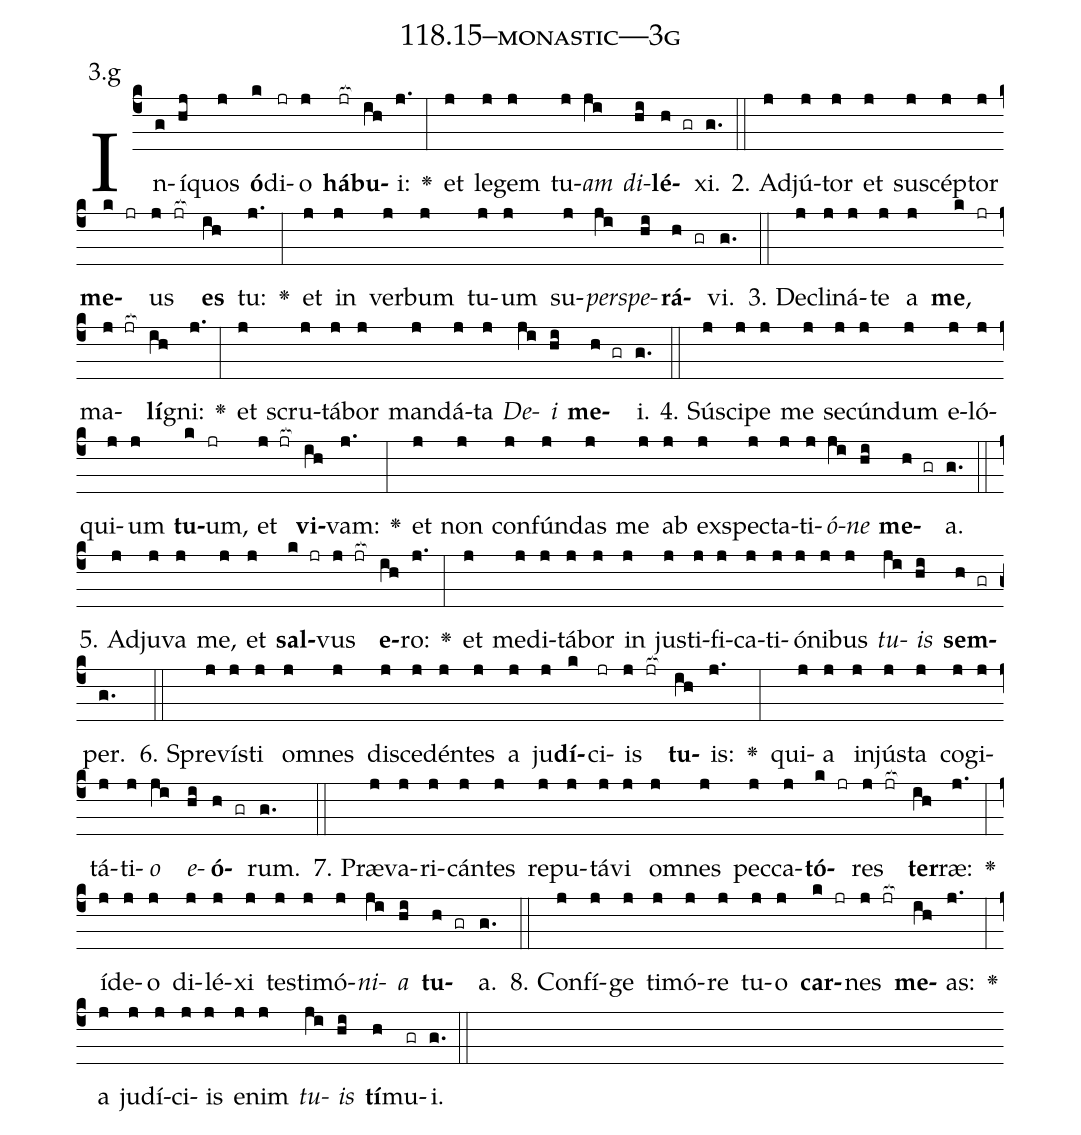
name: 118.15--monastic---3g;
annotation: 3.g;
%%
(c4)In(g)í(hj)quos(j) <b>ó</b>(k)di(jr)o(j) <b>há</b>(jr[ocb:1{])<b>bu</b>(ih[ocb:0}])i:(j.) <v>\greheightstar</v>(:) et(j) le(j)gem(j) tu(j)<i>am</i>(ji) <i>di</i>(hi)<b>lé</b>(h gr)xi.(g.) (::)
2. Ad(j)jú(j)tor(j) et(j) su(j)scép(j)tor(j) <b>me</b>(k jr)us(j jr[ocb:1{]) <b>es</b>(ih[ocb:0}]) tu:(j.) <v>\greheightstar</v>(:) et(j) in(j) ver(j)bum(j) tu(j)um(j) su(j)<i>per</i>(ji)<i>spe</i>(hi)<b>rá</b>(h gr)vi.(g.) (::)
3. De(j)cli(j)ná(j)te(j) a(j) <b>me</b>,(k jr) ma(j jr[ocb:1{])<b>lí</b>(ih[ocb:0}])gni:(j.) <v>\greheightstar</v>(:) et(j) scru(j)tá(j)bor(j) man(j)dá(j)ta(j) <i>De</i>(ji)<i>i</i>(hi) <b>me</b>(h gr)i.(g.) (::)
4. Sú(j)sci(j)pe(j) me(j) se(j)cún(j)dum(j) e(j)ló(j)qui(j)um(j) <b>tu</b>(k)um,(jr) et(j jr[ocb:1{]) <b>vi</b>(ih[ocb:0}])vam:(j.) <v>\greheightstar</v>(:) et(j) non(j) con(j)fún(j)das(j) me(j) ab(j) ex(j)spec(j)ta(j)ti(j)<i>ó</i>(ji)<i>ne</i>(hi) <b>me</b>(h gr)a.(g.) (::)
5. Ad(j)ju(j)va(j) me,(j) et(j) <b>sal</b>(k jr)vus(j jr[ocb:1{]) <b>e</b>(ih[ocb:0}])ro:(j.) <v>\greheightstar</v>(:) et(j) me(j)di(j)tá(j)bor(j) in(j) jus(j)ti(j)fi(j)ca(j)ti(j)ó(j)ni(j)bus(j) <i>tu</i>(ji)<i>is</i>(hi) <b>sem</b>(h gr)per.(g.) (::)
6. Spre(j)vís(j)ti(j) om(j)nes(j) di(j)sce(j)dén(j)tes(j) a(j) ju(j)<b>dí</b>(k)ci(jr)is(j jr[ocb:1{]) <b>tu</b>(ih[ocb:0}])is:(j.) <v>\greheightstar</v>(:) qui(j)a(j) in(j)jús(j)ta(j) co(j)gi(j)tá(j)ti(j)<i>o</i>(ji) <i>e</i>(hi)<b>ó</b>(h gr)rum.(g.) (::)
7. Præ(j)va(j)ri(j)cán(j)tes(j) re(j)pu(j)tá(j)vi(j) om(j)nes(j) pec(j)ca(j)<b>tó</b>(k jr)res(j jr[ocb:1{]) <b>ter</b>(ih[ocb:0}])ræ:(j.) <v>\greheightstar</v>(:) íd(j)e(j)o(j) di(j)lé(j)xi(j) tes(j)ti(j)mó(j)<i>ni</i>(ji)<i>a</i>(hi) <b>tu</b>(h gr)a.(g.) (::)
8. Con(j)fí(j)ge(j) ti(j)mó(j)re(j) tu(j)o(j) <b>car</b>(k jr)nes(j jr[ocb:1{]) <b>me</b>(ih[ocb:0}])as:(j.) <v>\greheightstar</v>(:) a(j) ju(j)dí(j)ci(j)is(j) e(j)nim(j) <i>tu</i>(ji)<i>is</i>(hi) <b>tí</b>(h)mu(gr)i.(g.) (::)
